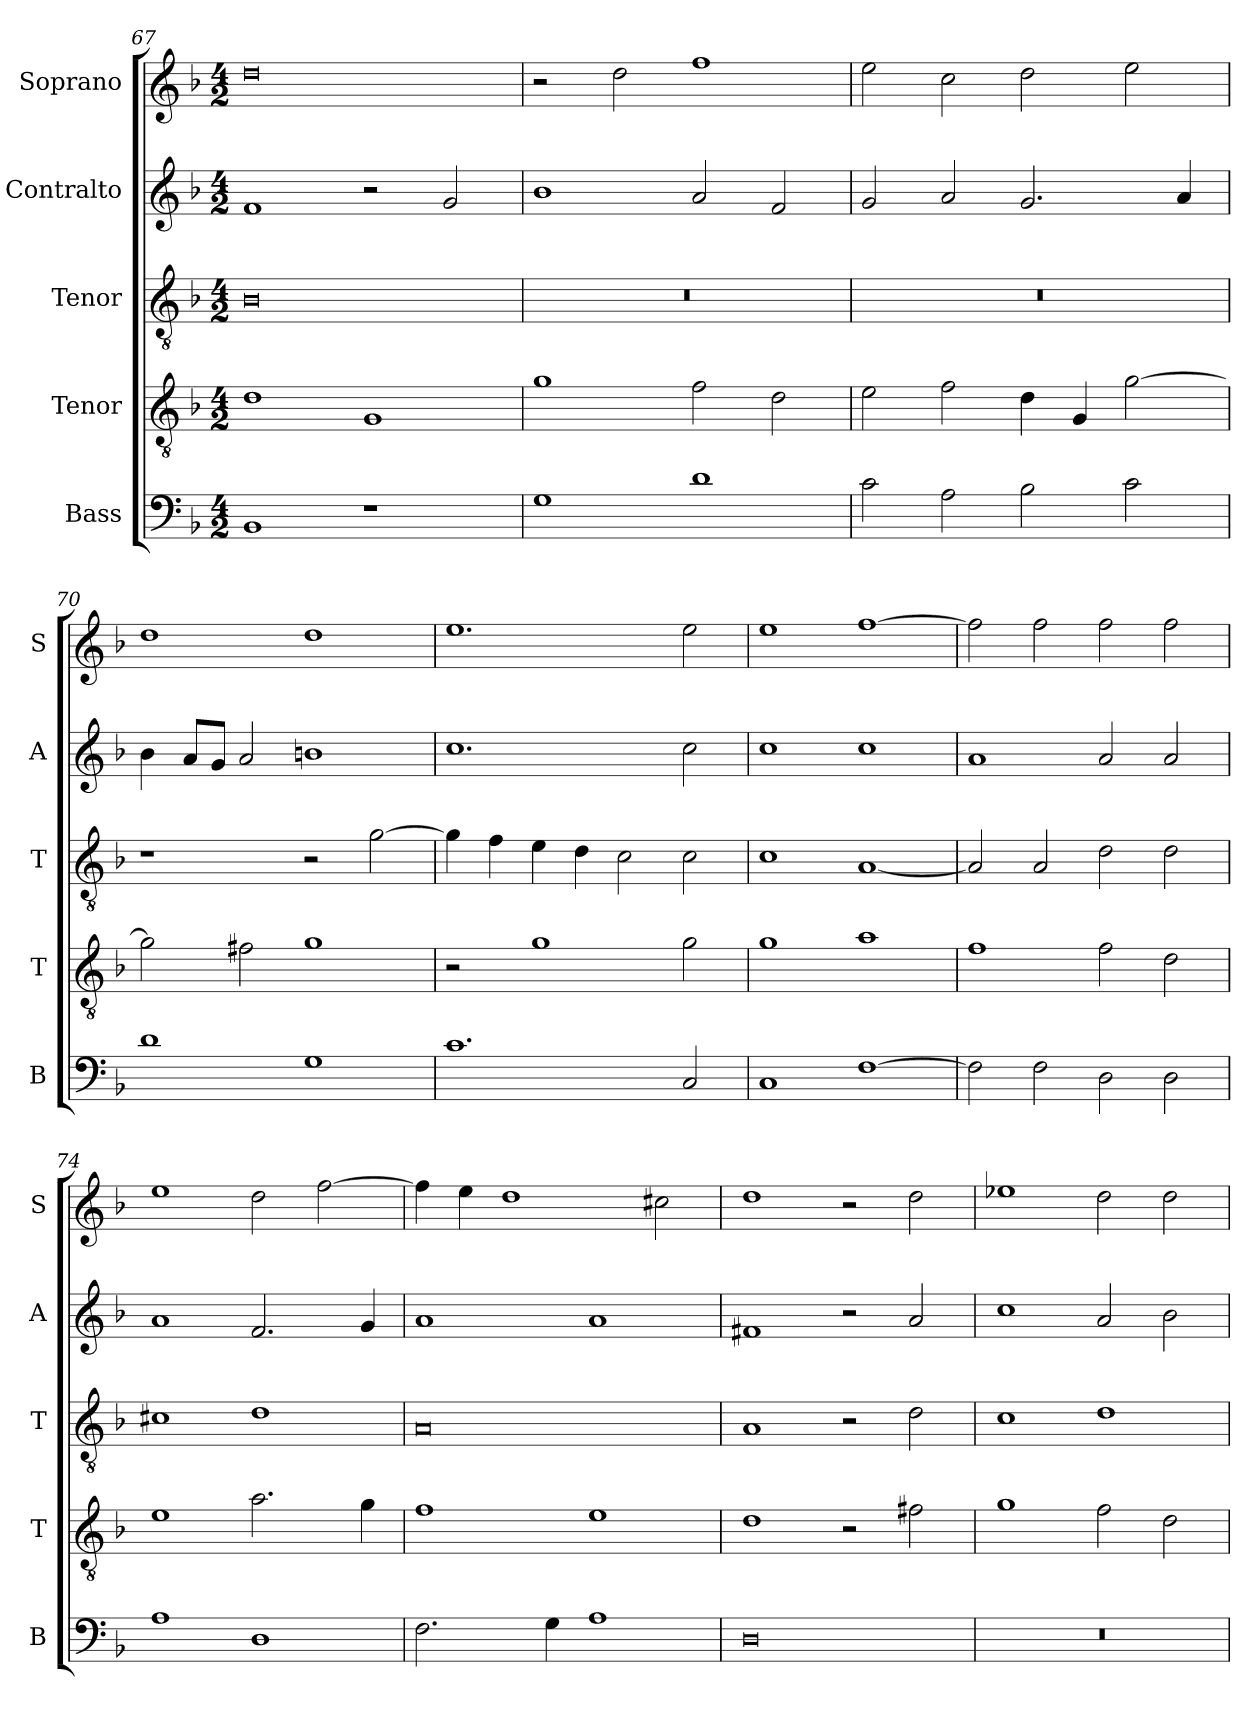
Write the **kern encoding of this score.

**kern	**kern	**kern	**kern	**kern
*part5	*part4	*part3	*part2	*part1
*staff5	*staff4	*staff3	*staff2	*staff1
*I"Bass	*I"Tenor	*I"Tenor	*I"Contralto	*I"Soprano
*I'B	*I'T	*I'T	*I'A	*I'S
*clefF4	*clefGv2	*clefGv2	*clefG2	*clefG2
*k[b-]	*k[b-]	*k[b-]	*k[b-]	*k[b-]
*G:dor	*G:dor	*G:dor	*G:dor	*G:dor
*M4/2	*M4/2	*M4/2	*M4/2	*M4/2
=67	=67	=67	=67	=67
1BB-	1d	0B-	1f	0dd
1r	1G	.	2r	.
.	.	.	2g	.
=68	=68	=68	=68	=68
1G	1g	0r	1b-	2r
.	.	.	.	2dd
1d	2f	.	2a	1ff
.	2d	.	2f	.
=69	=69	=69	=69	=69
2c	2e	0r	2g	2ee
2A	2f	.	2a	2cc
2B-	4d	.	2.g	2dd
.	4G	.	.	.
2c	[2g	.	.	2ee
.	.	.	4a	.
=70	=70	=70	=70	=70
1d	2g]	1r	4b-	1dd
.	.	.	8a/L	.
.	.	.	8g/J	.
.	2f#X	.	2a	.
1G	1g	2r	1bn	1dd
.	.	[2g	.	.
=71	=71	=71	=71	=71
1.c	2r	4g]	1.cc	1.ee
.	.	4f	.	.
.	1g	4e	.	.
.	.	4d	.	.
.	.	2c	.	.
2C	2g	2c	2cc	2ee
=72	=72	=72	=72	=72
1C	1g	1c	1cc	1ee
[1F	1a	[1A	1cc	[1ff
=73	=73	=73	=73	=73
2F]	1f	2A]	1a	2ff]
2F	.	2A	.	2ff
2D	2f	2d	2a	2ff
2D	2d	2d	2a	2ff
=74	=74	=74	=74	=74
1A	1e	1c#X	1a	1ee
1D	2.a	1d	2.f	2dd
.	.	.	.	[2ff
.	4g	.	4g	.
=75	=75	=75	=75	=75
2.F	1f	0A	1a	4ff]
.	.	.	.	4ee
.	.	.	.	1dd
4G	.	.	.	.
1A	1e	.	1a	.
.	.	.	.	2cc#X
=76	=76	=76	=76	=76
0D	1d	1A	1f#X	1dd
.	2r	2r	2r	2r
.	2f#X	2d	2a	2dd
=77	=77	=77	=77	=77
0r	1g	1c	1cc	1ee-X
.	2f	1d	2a	2dd
.	2d	.	2b-	2dd
=	=	=	=	=
*-	*-	*-	*-	*-
